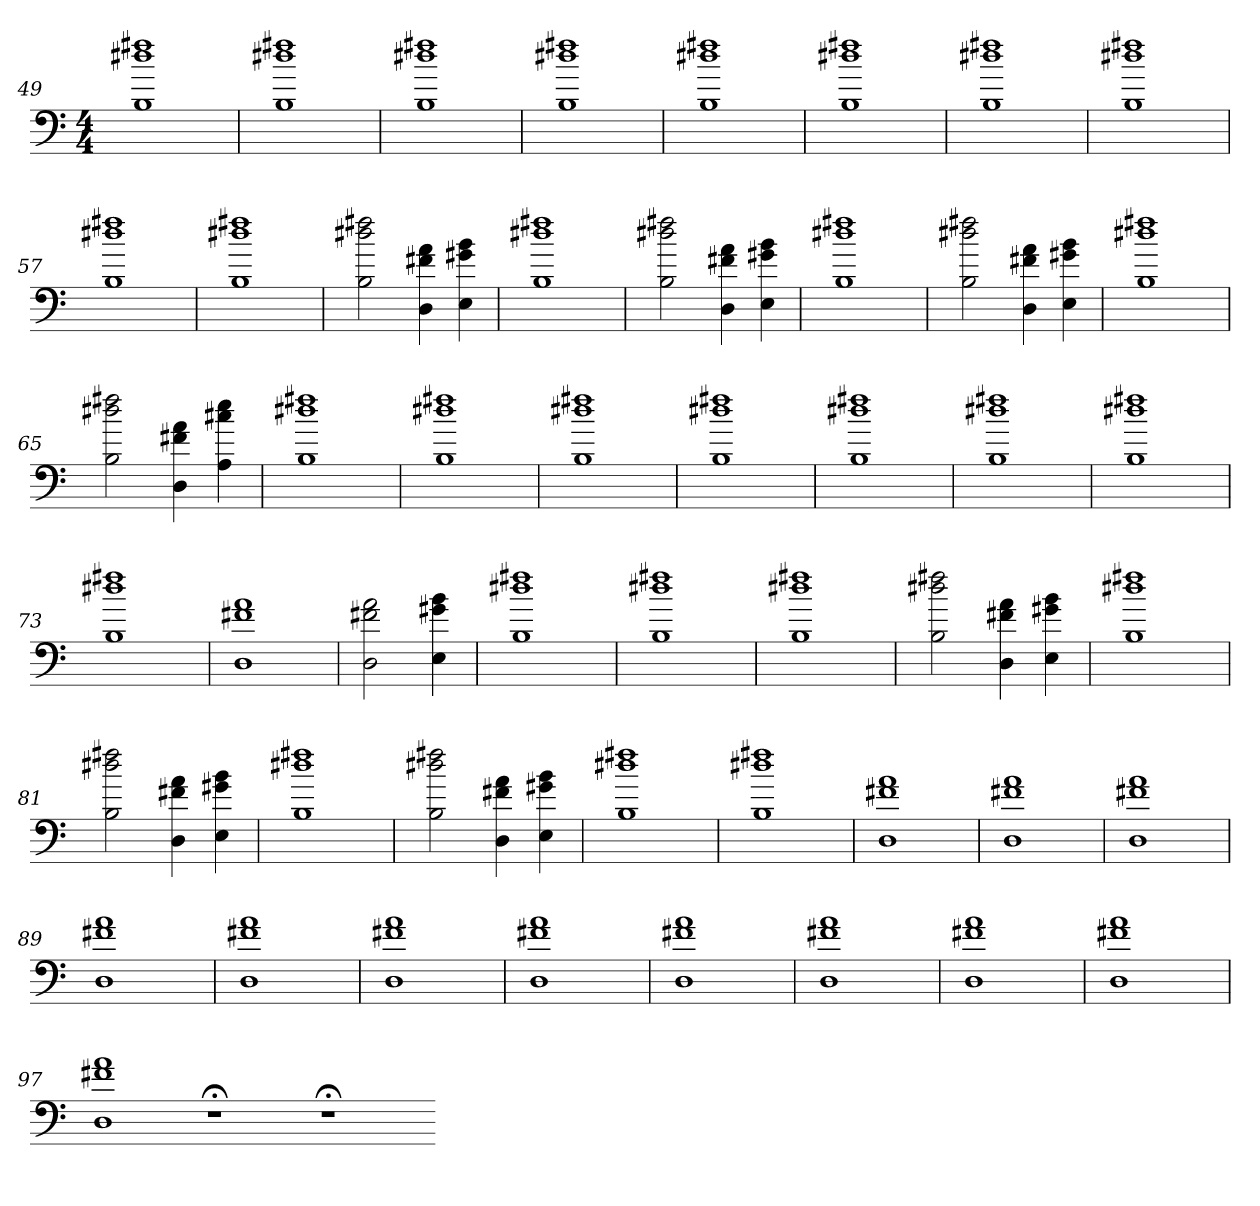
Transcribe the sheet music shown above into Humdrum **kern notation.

**kern
*part1
*staff1
*M4/4
=49
1B 1dd#X 1ff#X
=50
1B 1dd#X 1ff#X
=51
1B 1dd#X 1ff#X
=52
1B 1dd#X 1ff#X
=53
1B 1dd#X 1ff#X
=54
1B 1dd#X 1ff#X
=55
1B 1dd#X 1ff#X
=56
1B 1dd#X 1ff#X
=57
1B 1dd#X 1ff#X
=58
1B 1dd#X 1ff#X
=59
2B 2dd#X 2ff#X
4D 4f#X 4a
4E 4g#X 4b
=60
1B 1dd#X 1ff#X
=61
2B 2dd#X 2ff#X
4D 4f#X 4a
4E 4g#X 4b
=62
1B 1dd#X 1ff#X
=63
2B 2dd#X 2ff#X
4D 4f#X 4a
4E 4g#X 4b
=64
1B 1dd#X 1ff#X
=65
2B 2dd#X 2ff#X
4D 4f#X 4a
4A 4cc#X 4ee
=66
1B 1dd#X 1ff#X
=67
1B 1dd#X 1ff#X
=68
1B 1dd#X 1ff#X
=69
1B 1dd#X 1ff#X
=70
1B 1dd#X 1ff#X
=71
1B 1dd#X 1ff#X
=72
1B 1dd#X 1ff#X
=73
1B 1dd#X 1ff#X
=74
1D 1f#X 1a
=75
2D 2f#X 2a
4E 4g#X 4b
=76
1B 1dd#X 1ff#X
=77
1B 1dd#X 1ff#X
=78
1B 1dd#X 1ff#X
=79
2B 2dd#X 2ff#X
4D 4f#X 4a
4E 4g#X 4b
=80
1B 1dd#X 1ff#X
=81
2B 2dd#X 2ff#X
4D 4f#X 4a
4E 4g#X 4b
=82
1B 1dd#X 1ff#X
=83
2B 2dd#X 2ff#X
4D 4f#X 4a
4E 4g#X 4b
=84
1B 1dd#X 1ff#X
=85
1B 1dd#X 1ff#X
=86
1D 1f#X 1a
=87
1D 1f#X 1a
=88
1D 1f#X 1a
=89
1D 1f#X 1a
=90
1D 1f#X 1a
=91
1D 1f#X 1a
=92
1D 1f#X 1a
=93
1D 1f#X 1a
=94
1D 1f#X 1a
=95
1D 1f#X 1a
=96
1D 1f#X 1a
=97
1D 1f#X 1a
1r;<
1r;<
=-
*-
